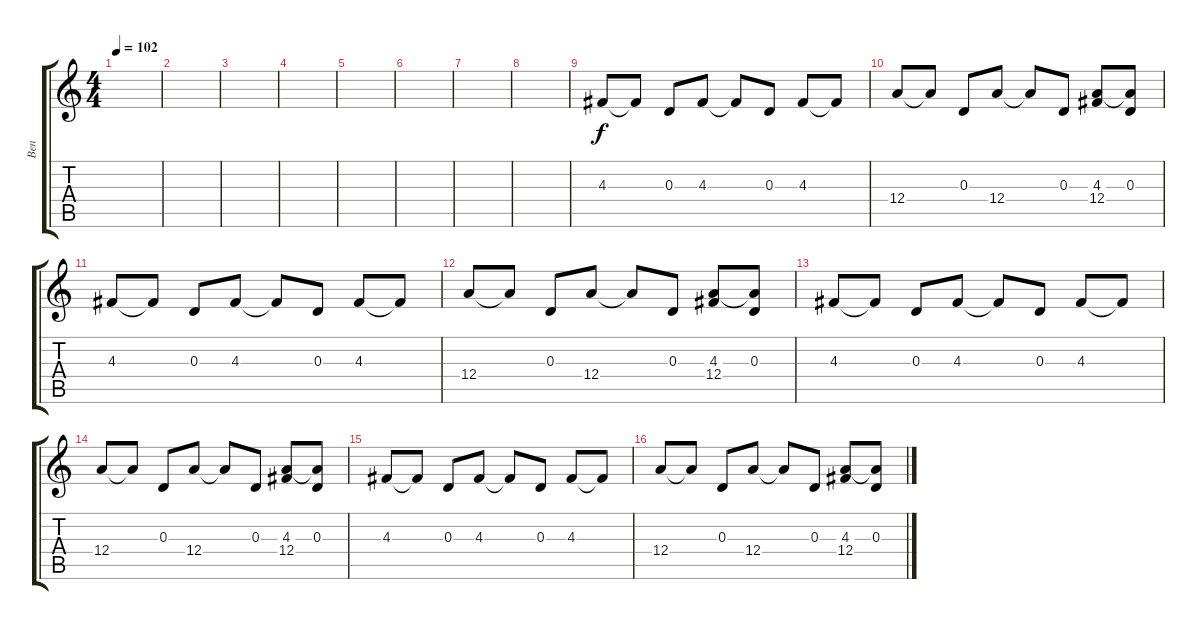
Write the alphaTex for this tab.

\track ("Ben" "Ben") {instrument electricguitarjazz}
\staff {score tabs}
\tuning (B3 Gb3 D3 A2 E2 B1) {hide}
\ts (4 4)
\tempo 102
\clef g2
\ks c
|
|
|
|
|
|
|
|
4.3.8 4.3{t}.8 0.3.8 4.3.8 4.3{t}.8 0.3.8 4.3.8 4.3{t}.8 |
12.4.8 12.4{t}.8 0.3.8 12.4.8 12.4{t}.8 0.3.8 (4.3 12.4).8 (0.3 12.4{t}).8 |
4.3.8 4.3{t}.8 0.3.8 4.3.8 4.3{t}.8 0.3.8 4.3.8 4.3{t}.8 |
12.4.8 12.4{t}.8 0.3.8 12.4.8 12.4{t}.8 0.3.8 (4.3 12.4).8 (0.3 12.4{t}).8 |
4.3.8 4.3{t}.8 0.3.8 4.3.8 4.3{t}.8 0.3.8 4.3.8 4.3{t}.8 |
12.4.8 12.4{t}.8 0.3.8 12.4.8 12.4{t}.8 0.3.8 (4.3 12.4).8 (0.3 12.4{t}).8 |
4.3.8 4.3{t}.8 0.3.8 4.3.8 4.3{t}.8 0.3.8 4.3.8 4.3{t}.8 |
12.4.8 12.4{t}.8 0.3.8 12.4.8 12.4{t}.8 0.3.8 (4.3 12.4).8 (0.3 12.4{t}).8
